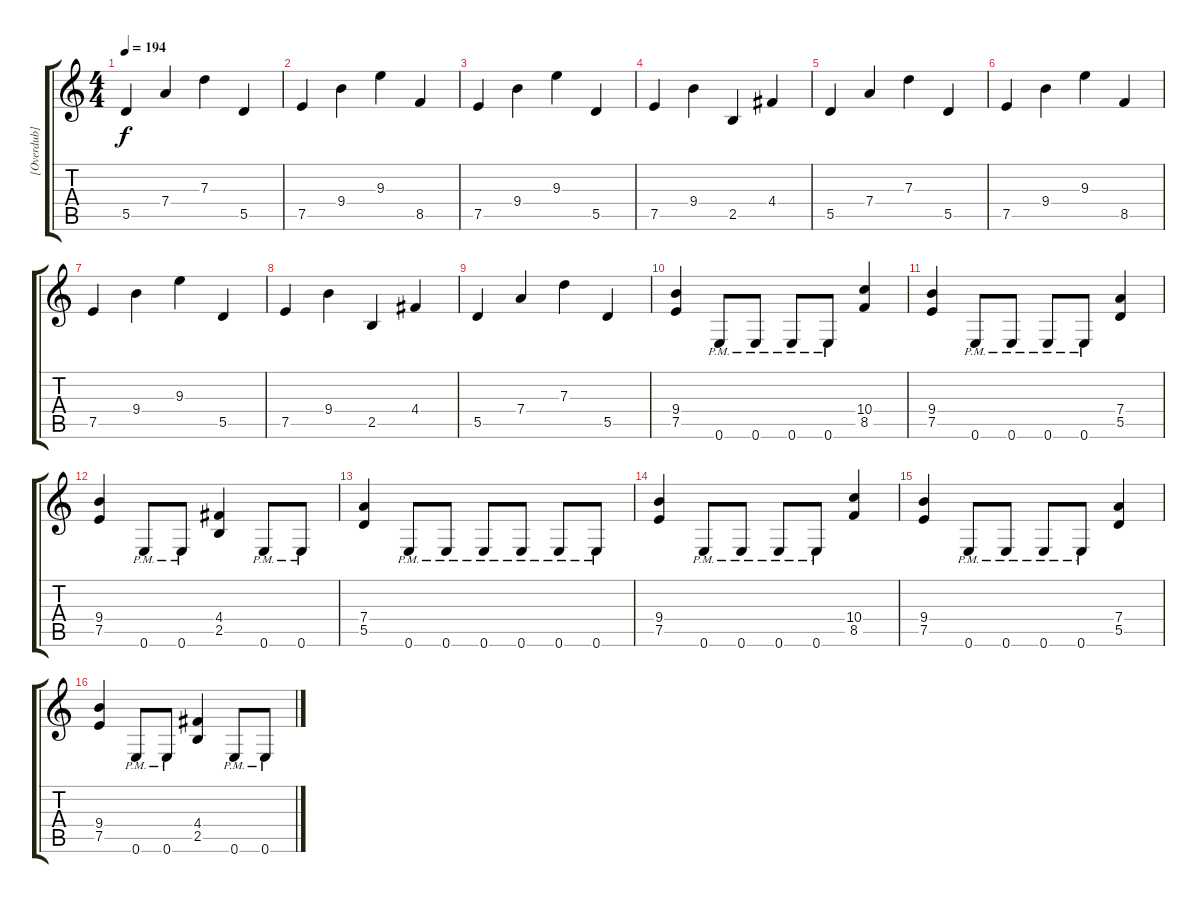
\track ("[Overdub]" "[Overdub]") {instrument distortionguitar}
\staff {score tabs}
\tuning (E4 B3 G3 D3 A2 E2) {hide}
\ts (4 4)
\tempo 194
\clef g2
\ks c
5.5.4{dy f} 7.4.4 7.3.4 5.5.4 |
7.5.4 9.4.4 9.3.4 8.5.4 |
7.5.4 9.4.4 9.3.4 5.5.4 |
7.5.4 9.4.4 2.5.4 4.4.4 |
5.5.4 7.4.4 7.3.4 5.5.4 |
7.5.4 9.4.4 9.3.4 8.5.4 |
7.5.4 9.4.4 9.3.4 5.5.4 |
7.5.4 9.4.4 2.5.4 4.4.4 |
5.5.4 7.4.4 7.3.4 5.5.4 |
(9.4 7.5).4{balance 1 instrument distortionguitar} 0.6{pm}.8 0.6{pm}.8 0.6{pm}.8 0.6{pm}.8 (10.4 8.5).4 |
(9.4 7.5).4 0.6{pm}.8 0.6{pm}.8 0.6{pm}.8 0.6{pm}.8 (7.4 5.5).4 |
(9.4 7.5).4 0.6{pm}.8 0.6{pm}.8 (4.4 2.5).4 0.6{pm}.8 0.6{pm}.8 |
(7.4 5.5).4 0.6{pm}.8 0.6{pm}.8 0.6{pm}.8 0.6{pm}.8 0.6{pm}.8 0.6{pm}.8 |
(9.4 7.5).4 0.6{pm}.8 0.6{pm}.8 0.6{pm}.8 0.6{pm}.8 (10.4 8.5).4 |
(9.4 7.5).4 0.6{pm}.8 0.6{pm}.8 0.6{pm}.8 0.6{pm}.8 (7.4 5.5).4 |
(9.4 7.5).4 0.6{pm}.8 0.6{pm}.8 (4.4 2.5).4 0.6{pm}.8 0.6{pm}.8
